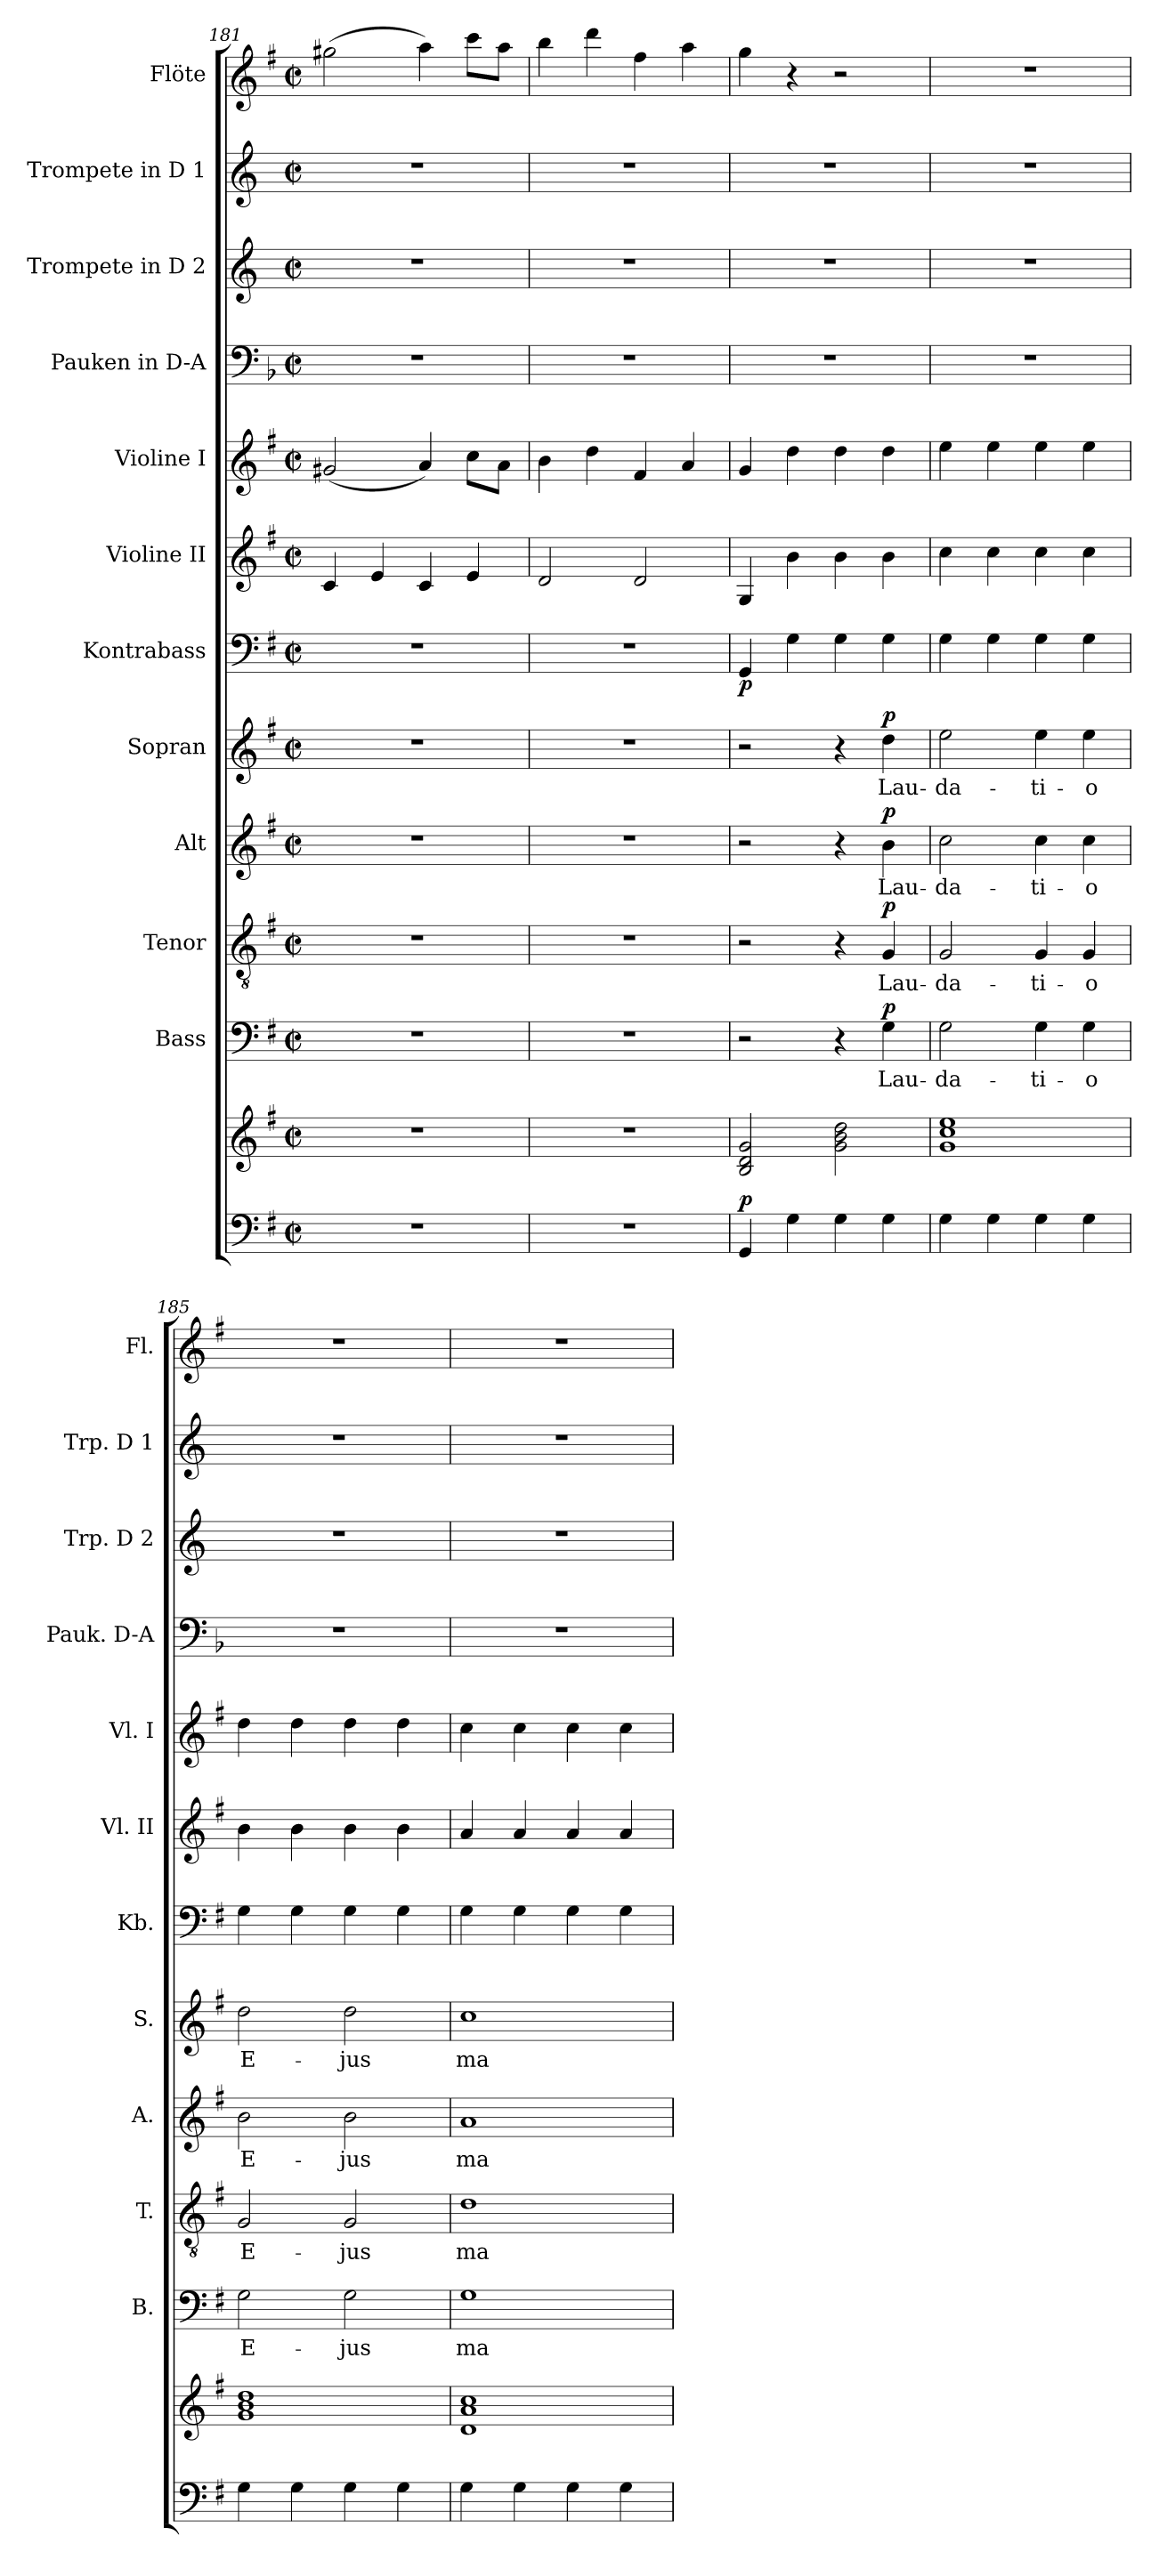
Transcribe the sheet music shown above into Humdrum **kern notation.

**kern	**kern	**dynam	**kern	**text	**dynam	**kern	**text	**dynam	**kern	**text	**dynam	**kern	**text	**dynam	**kern	**dynam	**kern	**kern	**kern	**kern	**kern	**kern
*part12	*part12	*part12	*part11	*part11	*part11	*part10	*part10	*part10	*part9	*part9	*part9	*part8	*part8	*part8	*part7	*part7	*part6	*part5	*part4	*part3	*part2	*part1
*staff13	*staff12	*staff12/13	*staff11	*staff11	*staff11	*staff10	*staff10	*staff10	*staff9	*staff9	*staff9	*staff8	*staff8	*staff8	*staff7	*staff7	*staff6	*staff5	*staff4	*staff3	*staff2	*staff1
*	*	*	*I"Bass	*	*	*I"Tenor	*	*	*I"Alt	*	*	*I"Sopran	*	*	*I"Kontrabass	*	*I"Violine II	*I"Violine I	*I"Pauken in D-A	*I"Trompete in D 2	*I"Trompete in D 1	*I"Flöte
*	*	*	*I'B.	*	*	*I'T.	*	*	*I'A.	*	*	*I'S.	*	*	*I'Kb.	*	*I'Vl. II	*I'Vl. I	*I'Pauk. D-A	*I'Trp. D 2	*I'Trp. D 1	*I'Fl.
*clefF4	*clefG2	*	*clefF4	*	*	*clefGv2	*	*	*clefG2	*	*	*clefG2	*	*	*clefF4	*	*clefG2	*clefG2	*clefF4	*clefG2	*clefG2	*clefG2
*	*	*	*	*	*	*	*	*	*	*	*	*	*	*	*ITrd7c12	*	*	*	*ITrd-1c-2	*ITrd3c5	*ITrd3c5	*
*k[f#]	*k[f#]	*	*k[f#]	*	*	*k[f#]	*	*	*k[f#]	*	*	*k[f#]	*	*	*k[f#]	*	*k[f#]	*k[f#]	*k[f#]	*k[f#]	*k[f#]	*k[f#]
*G:	*G:	*	*G:	*	*	*G:	*	*	*G:	*	*	*G:	*	*	*G:	*	*G:	*G:	*G:	*G:	*G:	*G:
*M2/2	*M2/2	*	*M2/2	*	*	*M2/2	*	*	*M2/2	*	*	*M2/2	*	*	*M2/2	*	*M2/2	*M2/2	*M2/2	*M2/2	*M2/2	*M2/2
*met(c|)	*met(c|)	*	*met(c|)	*	*	*met(c|)	*	*	*met(c|)	*	*	*met(c|)	*	*	*met(c|)	*	*met(c|)	*met(c|)	*met(c|)	*met(c|)	*met(c|)	*met(c|)
=181	=181	=181	=181	=181	=181	=181	=181	=181	=181	=181	=181	=181	=181	=181	=181	=181	=181	=181	=181	=181	=181	=181
1r	1r	.	1r	.	.	1r	.	.	1r	.	.	1r	.	.	1r	.	4c/	(<2g#X/	1r	1r	1r	(>2gg#X\
.	.	.	.	.	.	.	.	.	.	.	.	.	.	.	.	.	4e/	.	.	.	.	.
.	.	.	.	.	.	.	.	.	.	.	.	.	.	.	.	.	4c/	4a/)	.	.	.	4aa\)
.	.	.	.	.	.	.	.	.	.	.	.	.	.	.	.	.	4e/	8cc\L	.	.	.	8ccc\L
.	.	.	.	.	.	.	.	.	.	.	.	.	.	.	.	.	.	8a\J	.	.	.	8aa\J
=182	=182	=182	=182	=182	=182	=182	=182	=182	=182	=182	=182	=182	=182	=182	=182	=182	=182	=182	=182	=182	=182	=182
1r	1r	.	1r	.	.	1r	.	.	1r	.	.	1r	.	.	1r	.	2d/	4b\	1r	1r	1r	4bb\
.	.	.	.	.	.	.	.	.	.	.	.	.	.	.	.	.	.	4dd\	.	.	.	4ddd\
.	.	.	.	.	.	.	.	.	.	.	.	.	.	.	.	.	2d/	4f#/	.	.	.	4ff#\
.	.	.	.	.	.	.	.	.	.	.	.	.	.	.	.	.	.	4a/	.	.	.	4aa\
=183	=183	=183	=183	=183	=183	=183	=183	=183	=183	=183	=183	=183	=183	=183	=183	=183	=183	=183	=183	=183	=183	=183
!	!	!LO:DY:a=2	!	!	!	!	!	!	!	!	!	!	!	!	!	!LO:DY:b	!	!	!	!	!	!
4GG/	2B/ 2d/ 2g/	p	2r	.	.	2r	.	.	2r	.	.	2r	.	.	4GGG/	p	4G/	4g/	1r	1r	1r	4gg\
4G\	.	.	.	.	.	.	.	.	.	.	.	.	.	.	4GG\	.	4b\	4dd\	.	.	.	4r
4G\	2g\ 2b\ 2dd\	.	4r	.	.	4r	.	.	4r	.	.	4r	.	.	4GG\	.	4b\	4dd\	.	.	.	2r
!	!	!	!	!LO:LY:b	!LO:DY:a	!	!LO:LY:b	!LO:DY:a	!	!LO:LY:b	!LO:DY:a	!	!LO:LY:b	!LO:DY:a	!	!	!	!	!	!	!	!
4G\	.	.	4G\	Lau-	p	4G/	Lau-	p	4b\	Lau-	p	4dd\	Lau-	p	4GG\	.	4b\	4dd\	.	.	.	.
!!LO:PB:g=z
=184	=184	=184	=184	=184	=184	=184	=184	=184	=184	=184	=184	=184	=184	=184	=184	=184	=184	=184	=184	=184	=184	=184
!	!	!	!	!LO:LY:b	!	!	!LO:LY:b	!	!	!LO:LY:b	!	!	!LO:LY:b	!	!	!	!	!	!	!	!	!
4G\	1g 1cc 1ee	.	2G\	-da-	.	2G/	-da-	.	2cc\	-da-	.	2ee\	-da-	.	4GG\	.	4cc\	4ee\	1r	1r	1r	1r
4G\	.	.	.	.	.	.	.	.	.	.	.	.	.	.	4GG\	.	4cc\	4ee\	.	.	.	.
!	!	!	!	!LO:LY:b	!	!	!LO:LY:b	!	!	!LO:LY:b	!	!	!LO:LY:b	!	!	!	!	!	!	!	!	!
4G\	.	.	4G\	-ti-	.	4G/	-ti-	.	4cc\	-ti-	.	4ee\	-ti-	.	4GG\	.	4cc\	4ee\	.	.	.	.
!	!	!	!	!LO:LY:b	!	!	!LO:LY:b	!	!	!LO:LY:b	!	!	!LO:LY:b	!	!	!	!	!	!	!	!	!
4G\	.	.	4G\	-o	.	4G/	-o	.	4cc\	-o	.	4ee\	-o	.	4GG\	.	4cc\	4ee\	.	.	.	.
=185	=185	=185	=185	=185	=185	=185	=185	=185	=185	=185	=185	=185	=185	=185	=185	=185	=185	=185	=185	=185	=185	=185
!	!	!	!	!LO:LY:b	!	!	!LO:LY:b	!	!	!LO:LY:b	!	!	!LO:LY:b	!	!	!	!	!	!	!	!	!
4G\	1g 1b 1dd	.	2G\	E-	.	2G/	E-	.	2b\	E-	.	2dd\	E-	.	4GG\	.	4b\	4dd\	1r	1r	1r	1r
4G\	.	.	.	.	.	.	.	.	.	.	.	.	.	.	4GG\	.	4b\	4dd\	.	.	.	.
!	!	!	!	!LO:LY:b	!	!	!LO:LY:b	!	!	!LO:LY:b	!	!	!LO:LY:b	!	!	!	!	!	!	!	!	!
4G\	.	.	2G\	-jus	.	2G/	-jus	.	2b\	-jus	.	2dd\	-jus	.	4GG\	.	4b\	4dd\	.	.	.	.
4G\	.	.	.	.	.	.	.	.	.	.	.	.	.	.	4GG\	.	4b\	4dd\	.	.	.	.
=186	=186	=186	=186	=186	=186	=186	=186	=186	=186	=186	=186	=186	=186	=186	=186	=186	=186	=186	=186	=186	=186	=186
!	!	!	!	!LO:LY:b	!	!	!LO:LY:b	!	!	!LO:LY:b	!	!	!LO:LY:b	!	!	!	!	!	!	!	!	!
4G\	1d 1a 1cc	.	1G	ma-	.	1d	ma-	.	1a	ma-	.	1cc	ma-	.	4GG\	.	4a/	4cc\	1r	1r	1r	1r
4G\	.	.	.	.	.	.	.	.	.	.	.	.	.	.	4GG\	.	4a/	4cc\	.	.	.	.
4G\	.	.	.	.	.	.	.	.	.	.	.	.	.	.	4GG\	.	4a/	4cc\	.	.	.	.
4G\	.	.	.	.	.	.	.	.	.	.	.	.	.	.	4GG\	.	4a/	4cc\	.	.	.	.
=	=	=	=	=	=	=	=	=	=	=	=	=	=	=	=	=	=	=	=	=	=	=
*-	*-	*-	*-	*-	*-	*-	*-	*-	*-	*-	*-	*-	*-	*-	*-	*-	*-	*-	*-	*-	*-	*-
